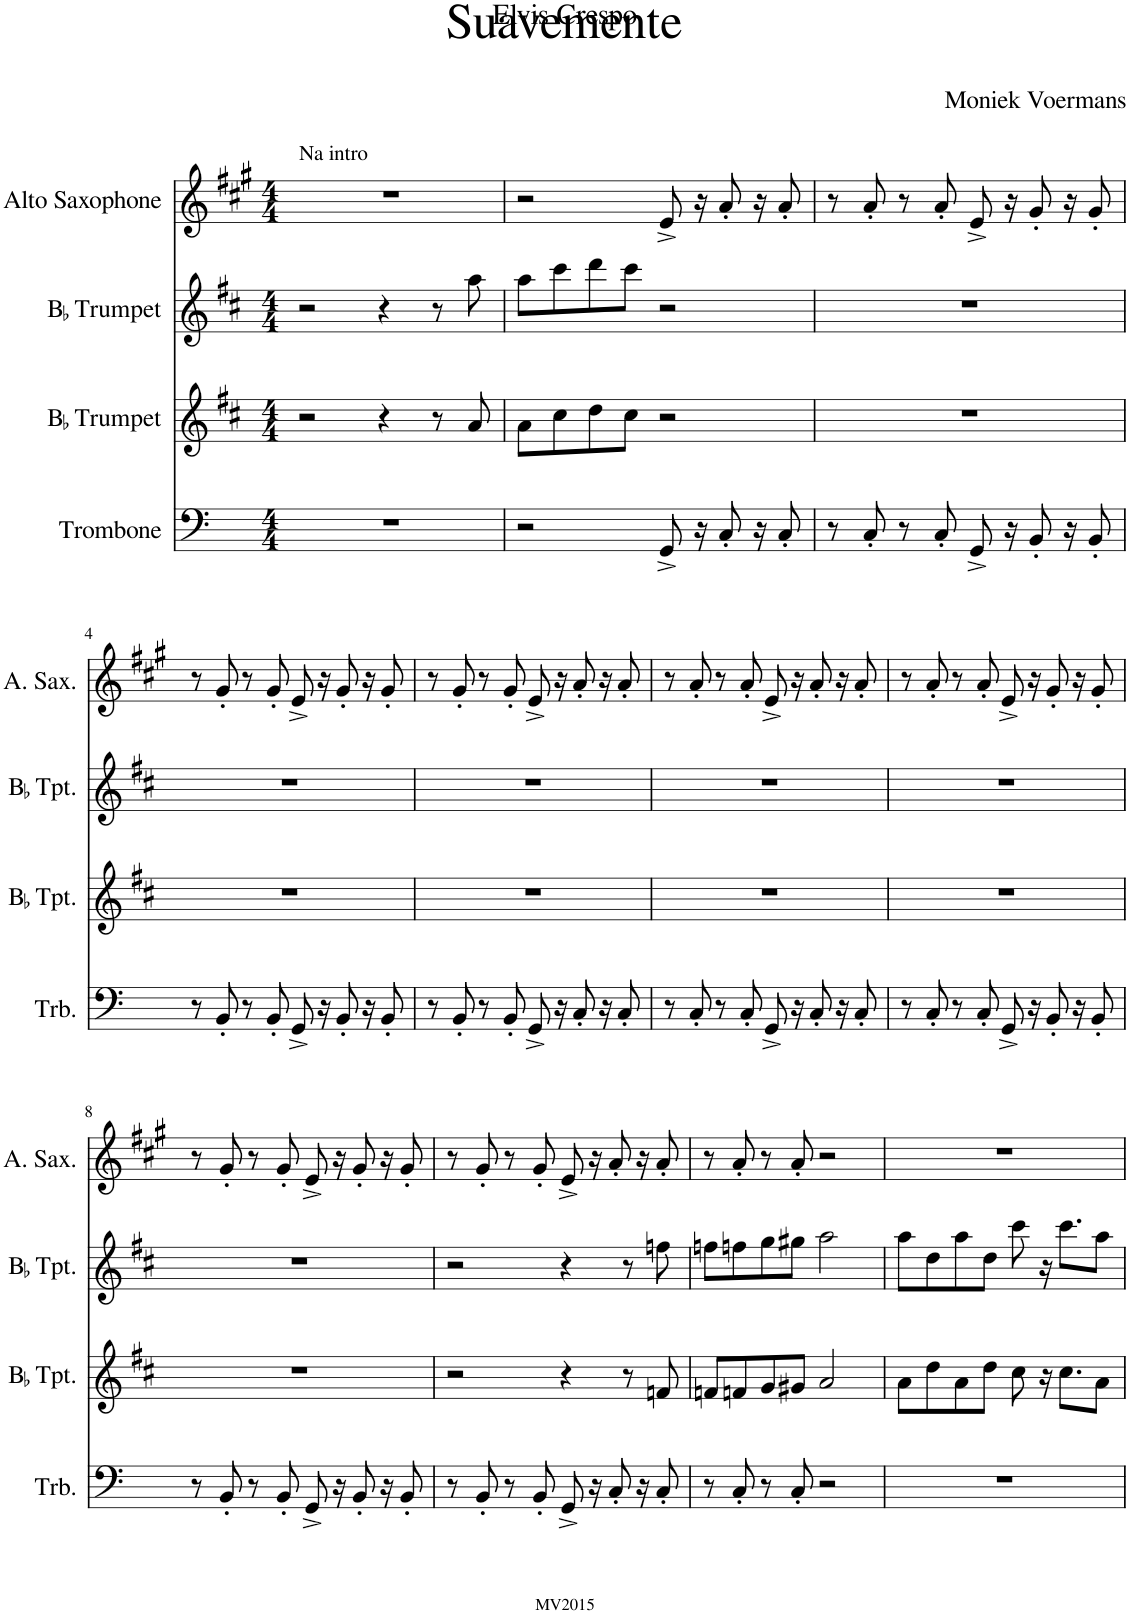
**kern	**kern	**kern	**kern
*part4	*part3	*part2	*part1
*staff4	*staff3	*staff2	*staff1
*I"Trombone	*I"BaccidentalFlat Trumpet	*I"BaccidentalFlat Trumpet	*I"Alto Saxophone
*I'Trb.	*I'BaccidentalFlat Tpt.	*I'BaccidentalFlat Tpt.	*I'A. Sax.
*clefF4	*clefG2	*clefG2	*clefG2
*	*Trd1c2	*Trd1c2	*Trd5c9
*k[]	*k[f#c#]	*k[f#c#]	*k[f#c#g#]
*M4/4	*M4/4	*M4/4	*M4/4
=1	=1	=1	=1
!	!	!	!LO:TX:a:t=Na intro
1r	2r	2r	1r
.	4r	4r	.
.	8r	8r	.
.	8a/	8aa\	.
=2	=2	=2	=2
2r	8a\L	8aa\L	2r
.	8cc#\	8ccc#\	.
.	8dd\	8ddd\	.
.	8cc#\J	8ccc#\J	.
8GG^/	2r	2r	8e^/
16r	.	.	16r
8C'/	.	.	8a'/
16r	.	.	16r
8C'/	.	.	8a'/
=3	=3	=3	=3
8r	1r	1r	8r
8C'/	.	.	8a'/
8r	.	.	8r
8C'/	.	.	8a'/
8GG^/	.	.	8e^/
16r	.	.	16r
8BB'/	.	.	8g#'/
16r	.	.	16r
8BB'/	.	.	8g#'/
!!LO:LB:g=z
=4	=4	=4	=4
8r	1r	1r	8r
8BB'/	.	.	8g#'/
8r	.	.	8r
8BB'/	.	.	8g#'/
8GG^/	.	.	8e^/
16r	.	.	16r
8BB'/	.	.	8g#'/
16r	.	.	16r
8BB'/	.	.	8g#'/
=5	=5	=5	=5
8r	1r	1r	8r
8BB'/	.	.	8g#'/
8r	.	.	8r
8BB'/	.	.	8g#'/
8GG^/	.	.	8e^/
16r	.	.	16r
8C'/	.	.	8a'/
16r	.	.	16r
8C'/	.	.	8a'/
=6	=6	=6	=6
8r	1r	1r	8r
8C'/	.	.	8a'/
8r	.	.	8r
8C'/	.	.	8a'/
8GG^/	.	.	8e^/
16r	.	.	16r
8C'/	.	.	8a'/
16r	.	.	16r
8C'/	.	.	8a'/
=7	=7	=7	=7
8r	1r	1r	8r
8C'/	.	.	8a'/
8r	.	.	8r
8C'/	.	.	8a'/
8GG^/	.	.	8e^/
16r	.	.	16r
8BB'/	.	.	8g#'/
16r	.	.	16r
8BB'/	.	.	8g#'/
!!LO:LB:g=z
=8	=8	=8	=8
8r	1r	1r	8r
8BB'/	.	.	8g#'/
8r	.	.	8r
8BB'/	.	.	8g#'/
8GG^/	.	.	8e^/
16r	.	.	16r
8BB'/	.	.	8g#'/
16r	.	.	16r
8BB'/	.	.	8g#'/
=9	=9	=9	=9
8r	2r	2r	8r
8BB'/	.	.	8g#'/
8r	.	.	8r
8BB'/	.	.	8g#'/
8GG^/	4r	4r	8e^/
16r	.	.	16r
8C'/	.	.	8a'/
.	8r	8r	.
16r	.	.	16r
8C'/	8fn/	8ffn\	8a'/
=10	=10	=10	=10
8r	8fn/L	8ffn\L	8r
8C'/	8fn/	8ffn\	8a'/
8r	8g/	8gg\	8r
8C'/	8g#X/J	8gg#X\J	8a'/
2r	2a/	2aa\	2r
=11	=11	=11	=11
1r	8a\L	8aa\L	1r
.	8dd\	8dd\	.
.	8a\	8aa\	.
.	8dd\J	8dd\J	.
.	8cc#\	8ccc#\	.
.	16r	16r	.
.	8.cc#\L	8.ccc#\L	.
.	8a\J	8aa\J	.
=	=	=	=
*-	*-	*-	*-
